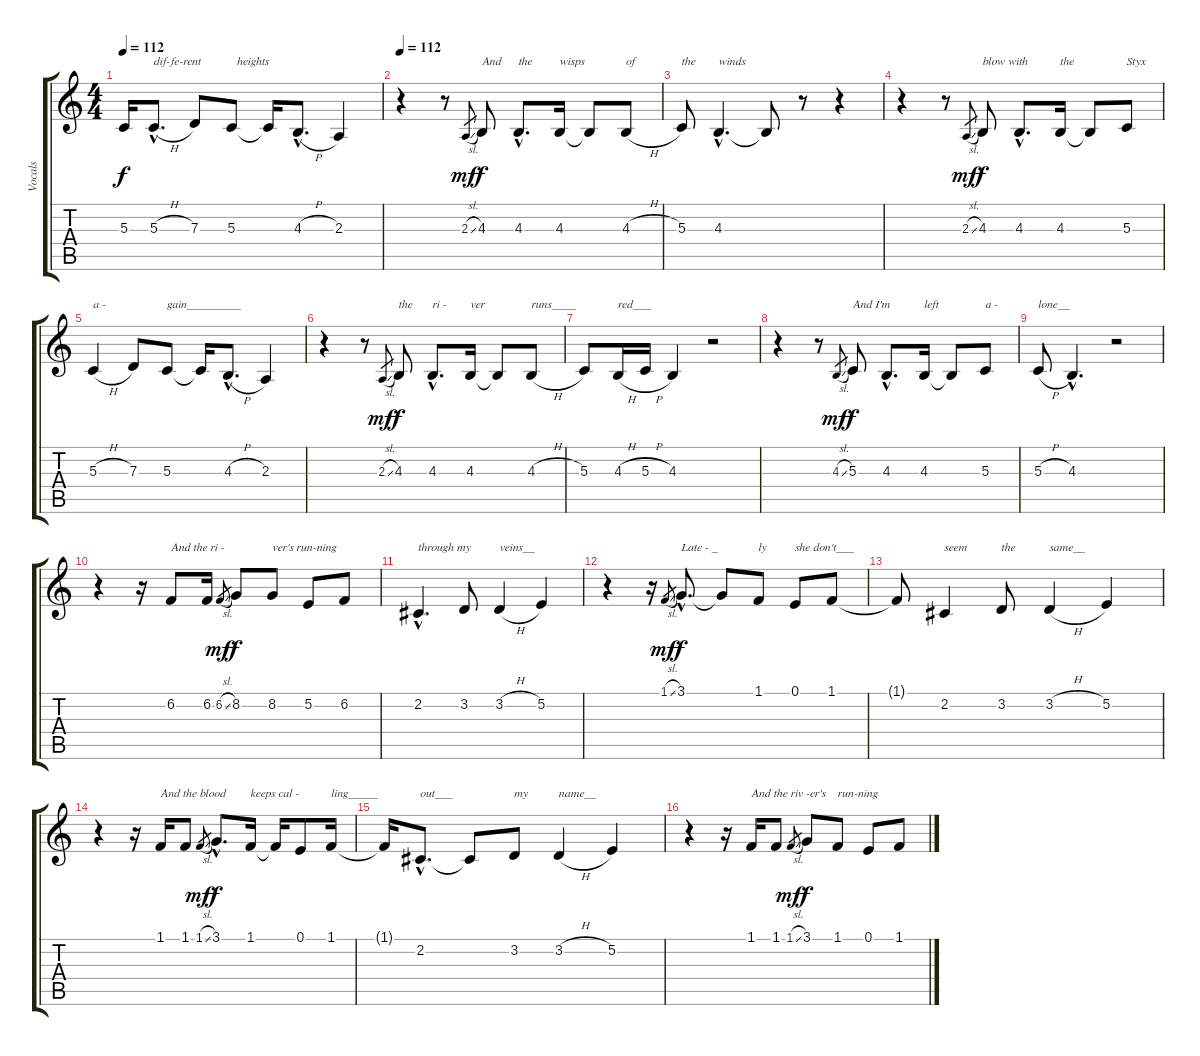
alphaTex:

\track ("Vocals" "Vocals") {instrument lead6voice}
\staff {score tabs}
\tuning (E4 B3 G3 D3 A2 E2) {hide}
\ts (4 4)
\tempo 112
\clef g2
\ks c
5.3{t}.16{dy f} 5.3{h hac}.8{d txt "dif-fe-rent            heights"} 7.3.8 5.3.8 5.3{t}.16 4.3{h hac}.8{d} 2.3.4 |
\tempo 112
r.4 r.8 2.3{sl}.8{gr dy mf} 4.3.8{txt "And" dy f} 4.3{hac}.8{d txt "the"} 4.3.16{txt "wisps"} 4.3{t}.8 4.3{h}.8{txt "of"} |
5.3.8{txt "the "} 4.3{hac}.4{d txt "winds"} 4.3{t}.8 r.8 r.4 |
r.4 r.8 2.3{sl}.8{gr dy mf} 4.3.8{txt "blow with" dy f} 4.3{hac}.8{d} 4.3.16{txt "the"} 4.3{t}.8 5.3.8{txt "Styx"} |
5.3{h}.4{txt "a -"} 7.3.8 5.3.8{txt "gain_________"} 5.3{t}.16 4.3{h hac}.8{d} 2.3.4 |
r.4 r.8 2.3{sl}.8{gr dy mf} 4.3.8{txt "the" dy f} 4.3{hac}.8{d txt "ri -"} 4.3.16{txt "ver"} 4.3{t}.8 4.3{h}.8{txt "runs____"} |
5.3.8 4.3{h}.16{txt "red___"} 5.3{h}.16 4.3.4 r.2 |
r.4 r.8 4.3{sl}.8{gr dy mf} 5.3.8{txt "And I'm" dy f} 4.3{hac}.8{d} 4.3.16{txt "left"} 4.3{t}.8 5.3.8{txt "a - "} |
5.3{h}.8{txt "lone__"} 4.3{hac}.4{d} r.2 |
r.4 r.16 6.2.8{txt "And the ri -"} 6.2.16 6.2{sl}.8{gr dy mf} 8.2.8{dy f} 8.2.8{txt "ver's run-ning"} 5.2.8 6.2.8 |
2.2{hac}.4{d txt "through my"} 3.2.8 3.2{h}.4{txt "veins__"} 5.2.4 |
r.4 r.16 1.1{sl}.8{gr dy mf} 3.1{hac}.8{d txt "Late - _" dy f} 3.1{t}.8 1.1.8{txt "ly"} 0.1.8{txt "she don't___"} 1.1.8 |
1.1{t}.8 2.2.4{txt "seem"} 3.2.8{txt "the"} 3.2{h}.4{txt "same__"} 5.2.4 |
r.4 r.16 1.1.16{txt "And the blood"} 1.1.8 1.1{sl}.8{gr dy mf} 3.1{hac}.8{d dy f} 1.1.16{txt "keeps cal -"} 1.1{t}.16 0.1.8 1.1.16{txt "ling_____"} |
1.1{t}.16 2.2{hac}.8{d txt "out___"} 2.2{t}.8 3.2.8{txt "my"} 3.2{h}.4{txt "name__"} 5.2.4 |
r.4 r.16 1.1.16{txt "And the riv -er's    run-ning"} 1.1.8 1.1{sl}.8{gr dy mf} 3.1.8{dy f} 1.1.8 0.1.8 1.1.8
